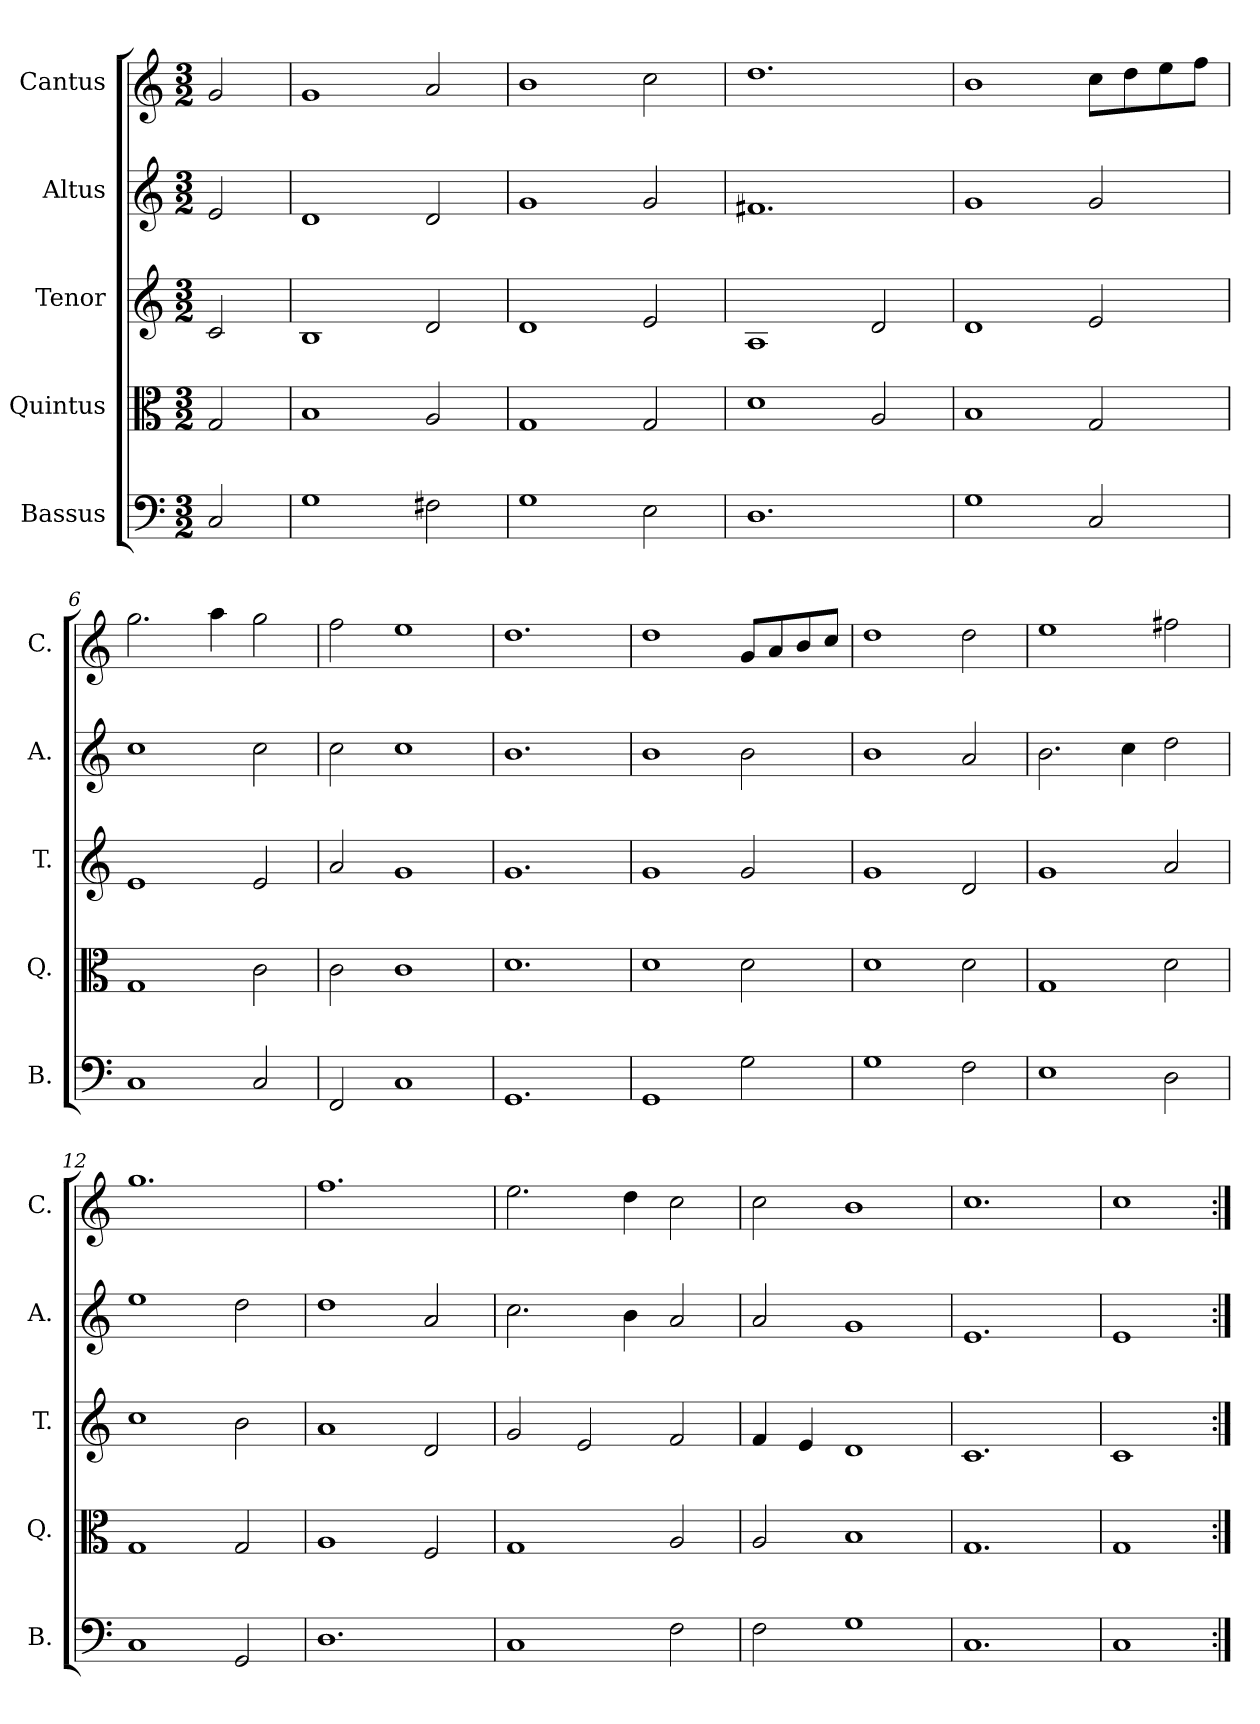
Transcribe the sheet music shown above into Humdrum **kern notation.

**kern	**kern	**kern	**kern	**kern
*part5	*part4	*part3	*part2	*part1
*staff5	*staff4	*staff3	*staff2	*staff1
*I"Bassus	*I"Quintus	*I"Tenor	*I"Altus	*I"Cantus
*I'B.	*I'Q.	*I'T.	*I'A.	*I'C.
*clefF4	*clefC3	*clefG2	*clefG2	*clefG2
*k[]	*k[]	*k[]	*k[]	*k[]
*M3/2	*M3/2	*M3/2	*M3/2	*M3/2
=1	=1	=1	=1	=1
2C/	2G/	2c/	2e/	2g/
=2	=2	=2	=2	=2
1G	1B	1B	1d	1g
2F#X\	2A/	2d/	2d/	2a/
=3	=3	=3	=3	=3
1G	1G	1d	1g	1b
2E\	2G/	2e/	2g/	2cc\
=4	=4	=4	=4	=4
1.D	1d	1A	1.f#X	1.dd
.	2A/	2d/	.	.
=5	=5	=5	=5	=5
1G	1B	1d	1g	1b
2C/	2G/	2e/	2g/	8cc\L
.	.	.	.	8dd\
.	.	.	.	8ee\
.	.	.	.	8ff\J
=6	=6	=6	=6	=6
1C	1G	1e	1cc	2.gg\
.	.	.	.	4aa\
2C/	2c\	2e/	2cc\	2gg\
=7	=7	=7	=7	=7
2FF/	2c\	2a/	2cc\	2ff\
1C	1c	1g	1cc	1ee
=8	=8	=8	=8	=8
1.GG	1.d	1.g	1.b	1.dd
=9	=9	=9	=9	=9
1GG	1d	1g	1b	1dd
2G\	2d\	2g/	2b\	8g/L
.	.	.	.	8a/
.	.	.	.	8b/
.	.	.	.	8cc/J
=10	=10	=10	=10	=10
1G	1d	1g	1b	1dd
2F\	2d\	2d/	2a/	2dd\
=11	=11	=11	=11	=11
1E	1G	1g	2.b\	1ee
.	.	.	4cc\	.
2D\	2d\	2a/	2dd\	2ff#X\
!!LO:LB:g=z
=12	=12	=12	=12	=12
1C	1G	1cc	1ee	1.gg
2GG/	2G/	2b\	2dd\	.
=13	=13	=13	=13	=13
1.D	1A	1a	1dd	1.ff
.	2F/	2d/	2a/	.
=14	=14	=14	=14	=14
1C	1G	2g/	2.cc\	2.ee\
.	.	2e/	.	.
.	.	.	4b\	4dd\
2F\	2A/	2f/	2a/	2cc\
=15	=15	=15	=15	=15
2F\	2A/	4f/	2a/	2cc\
.	.	4e/	.	.
1G	1B	1d	1g	1b
=16	=16	=16	=16	=16
1.C	1.G	1.c	1.e	1.cc
=17	=17	=17	=17	=17
1C	1G	1c	1e	1cc
=:|!	=:|!	=:|!	=:|!	=:|!
*-	*-	*-	*-	*-
